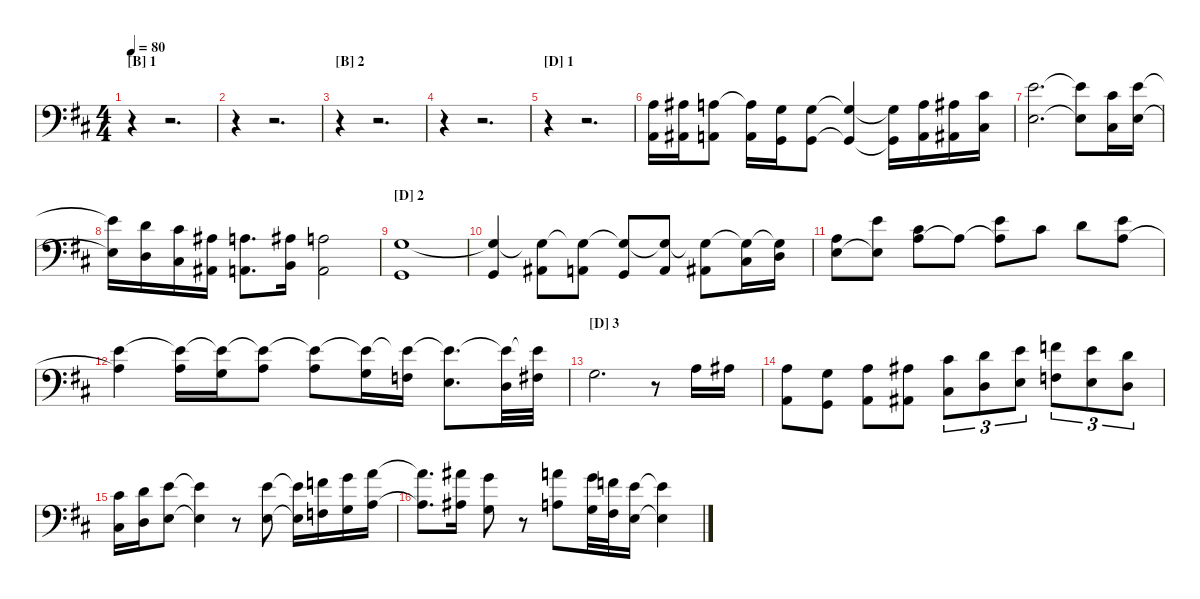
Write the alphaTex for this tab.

\hideDynamics
\bracketExtendMode nobrackets
\singleTrackTrackNamePolicy hidden
\multiTrackTrackNamePolicy hidden
\otherSystemsTrackNameOrientation horizontal
\track ("Strings 3" "S-Gt") {instrument stringensemble1}
\staff {score}
\tuning (E4 B3 G3 D3 A2 E2)
\ts (4 4)
\section ("B" "1")
\tempo 80
\clef f4
\ks d
r.4{dy f beam Down} r.2{d beam Down} |
r.4{beam Down} r.2{d beam Down} |
\section ("B" "2")
r.4{beam Down} r.2{d beam Down} |
r.4{beam Down} r.2{d beam Down} |
\section ("D" "1")
r.4{beam Down} r.2{d beam Down} |
(2.3{acc forcenatural} 0.5{acc forcenatural}).16{beam Down} (3.3{acc #} 1.5{acc #}).16{beam Down} (2.3{acc forcenatural} 0.5{acc forcenatural}).8{beam Down} (2.3{t acc forcenatural} 0.5{acc forcenatural}).16{beam Down} (0.3{acc forcenatural} 3.6{acc forcenatural}).16{beam Down} (0.3{acc forcenatural} 3.6{acc forcenatural}).8{beam Down} (0.3{t acc forcenatural} 3.6{t acc forcenatural}).4{beam Up} (0.3{t acc forcenatural} 3.6{t acc forcenatural}).16{beam Down} (2.3{acc forcenatural} 0.5{acc forcenatural}).16{beam Down} (3.3{acc #} 1.5{acc #}).16{beam Down} (2.2{acc #} 4.5{acc #}).16{beam Down} |
(0.1{acc forcenatural} 2.4{acc forcenatural}).2{d beam Down} (0.1{t acc forcenatural} 2.4{t acc forcenatural}).8{beam Down} (2.2{acc #} 4.5{acc #}).16{beam Down} (0.1{acc forcenatural} 2.4{acc forcenatural}).16{beam Down} |
(0.1{t acc forcenatural} 2.4{t acc forcenatural}).16{beam Down} (3.2{acc forcenatural} 0.4{acc forcenatural}).16{beam Down} (2.2{acc #} 4.5{acc #}).16{beam Down} (3.3{acc #} 1.5{acc #}).16{beam Down} (2.3{acc forcenatural} 0.5{acc forcenatural}).8{d beam Down} (3.3{acc #} 2.5{acc forcenatural}).16{beam Down} (2.3{acc forcenatural} 0.5{acc forcenatural}).2{beam Down} |
\section ("D" "2")
(0.3{acc forcenatural} 3.6{acc forcenatural}).1{beam Up} |
(0.3{t acc forcenatural} 3.6{acc forcenatural}).4{beam Up} (1.5{acc #} 0.3{t acc forcenatural}).8{beam Down} (0.5{acc forcenatural} 0.3{t acc forcenatural}).8{beam Down} (3.6{acc forcenatural} 0.3{t acc forcenatural}).8{beam Up} (0.5{acc forcenatural} 0.3{t acc forcenatural}).8{beam Up} (1.5{acc #} 0.3{t acc forcenatural}).8{beam Down} (4.5{acc #} 0.3{t acc forcenatural}).16{beam Down} (0.3{t acc forcenatural} 0.4{acc forcenatural}).16{beam Down} |
(2.3{acc forcenatural} 2.4{acc forcenatural}).8{beam Down} (0.1{acc forcenatural} 2.4{t acc forcenatural}).8{beam Down} (2.2{acc #} 2.3{acc forcenatural}).8{beam Down} 2.3{t acc forcenatural}.8{beam Down} (0.1{acc forcenatural} 2.3{t acc forcenatural}).8{beam Down} 2.2{acc #}.8{beam Down} 3.2{acc forcenatural}.8{beam Down} (0.1{acc forcenatural} 2.3{acc forcenatural}).8{beam Down} |
(0.1{acc forcenatural} 2.3{t acc forcenatural}).4{beam Down} (2.3{acc forcenatural} 0.1{t acc forcenatural}).16{beam Down} (0.3{acc forcenatural} 0.1{t acc forcenatural}).16{beam Down} (2.3{acc forcenatural} 0.1{t acc forcenatural}).8{beam Down} (2.3{acc forcenatural} 0.1{t acc forcenatural}).8{beam Down} (0.3{acc forcenatural} 0.1{t acc forcenatural}).16{beam Down} (3.4{acc forcenatural} 0.1{t acc forcenatural}).16{beam Down} (2.4{acc forcenatural} 0.1{t acc forcenatural}).8{d beam Down} (0.4{acc forcenatural} 0.1{t acc forcenatural}).32{beam Down} (0.1{t acc forcenatural} 4.4{acc #}).32{beam Down} |
\section ("D" "3")
0.3{acc forcenatural}.2{d beam Down} r.8{beam Down} 2.3{acc forcenatural}.16{beam Down} 3.3{acc #}.16{beam Down} |
(2.3{acc forcenatural} 0.5{acc forcenatural}).8{beam Down} (0.3{acc forcenatural} 3.6{acc forcenatural}).8{beam Down} (2.3{acc forcenatural} 0.5{acc forcenatural}).8{beam Down} (3.3{acc #} 1.5{acc #}).8{beam Down} (2.2{acc #} 4.5{acc #}).8{tu (3 2) beam Down} (3.2{acc forcenatural} 0.4{acc forcenatural}).8{tu (3 2) beam Down} (0.1{acc forcenatural} 2.4{acc forcenatural}).8{tu (3 2) beam Down} (1.1{acc forcenatural} 3.4{acc forcenatural}).8{tu (3 2) beam Down} (0.1{acc forcenatural} 2.4{acc forcenatural}).8{tu (3 2) beam Down} (3.2{acc forcenatural} 0.4{acc forcenatural}).8{tu (3 2) beam Down} |
(2.2{acc #} 4.5{acc #}).16{beam Down} (3.2{acc forcenatural} 0.4{acc forcenatural}).16{beam Down} (0.1{acc forcenatural} 2.4{acc forcenatural}).8{beam Down} (0.1{t acc forcenatural} 2.4{t acc forcenatural}).4{beam Down} r.8{beam Down} (0.1{acc forcenatural} 2.4{acc forcenatural}).8{beam Down} (0.1{t acc forcenatural} 2.4{t acc forcenatural}).16{beam Down} (1.1{acc forcenatural} 3.4{acc forcenatural}).16{beam Down} (3.1{acc forcenatural} 0.3{acc forcenatural}).16{beam Down} (5.1{acc forcenatural} 2.3{acc forcenatural}).16{beam Down} |
(5.1{t acc forcenatural} 2.3{t acc forcenatural}).8{d beam Down} (6.1{acc #} 3.3{acc #}).16{beam Down} (3.1{acc forcenatural} 0.3{acc forcenatural}).8{beam Down} r.8{beam Down} (5.1{acc forcenatural} 2.3{acc forcenatural}).8{beam Down} (3.1{acc forcenatural} 0.3{acc forcenatural}).32{beam Down} (1.1{acc forcenatural} 4.4{acc #}).32{beam Down} (0.1{acc forcenatural} 2.4{acc forcenatural}).16{beam Down} (0.1{t acc forcenatural} 2.4{t acc forcenatural}).4{beam Down}
